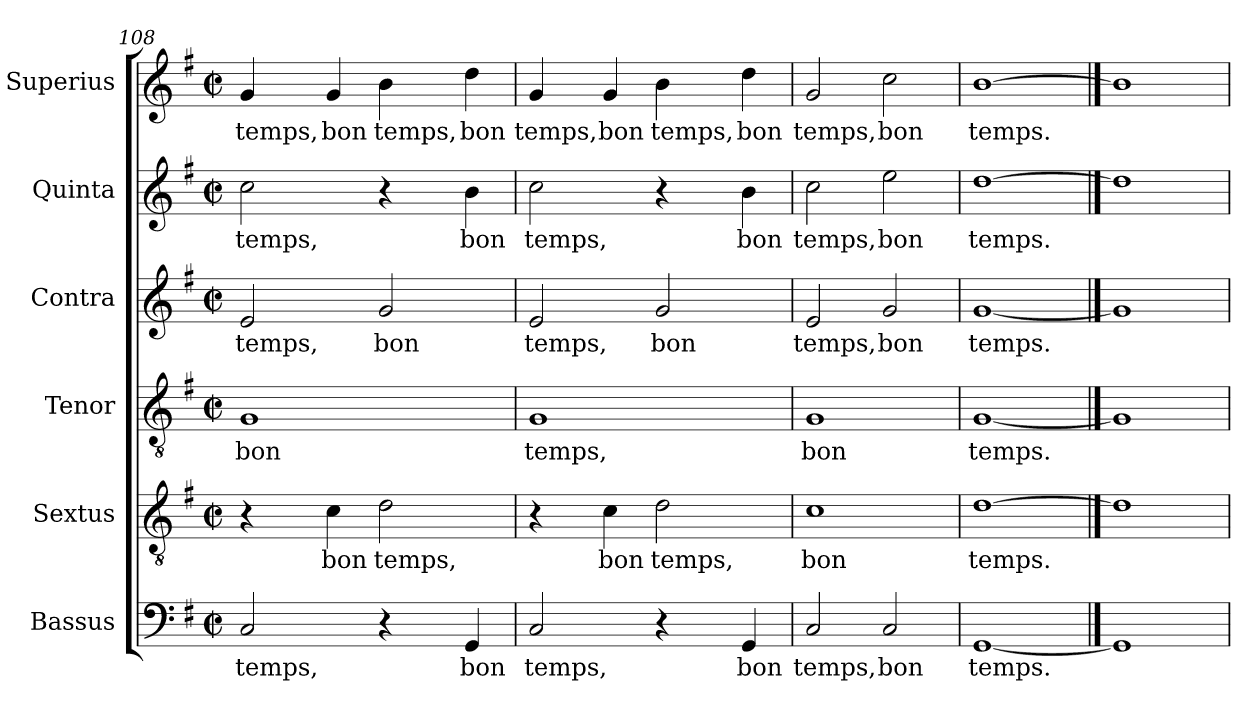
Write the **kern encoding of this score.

**kern	**text	**kern	**text	**kern	**text	**kern	**text	**kern	**text	**kern	**text
*part6	*part6	*part5	*part5	*part4	*part4	*part3	*part3	*part2	*part2	*part1	*part1
*staff6	*staff6	*staff5	*staff5	*staff4	*staff4	*staff3	*staff3	*staff2	*staff2	*staff1	*staff1
*I"Bassus	*	*I"Sextus	*	*I"Tenor	*	*I"Contra	*	*I"Quinta	*	*I"Superius	*
*clefF4	*	*clefGv2	*	*clefGv2	*	*clefG2	*	*clefG2	*	*clefG2	*
*k[f#]	*	*k[f#]	*	*k[f#]	*	*k[f#]	*	*k[f#]	*	*k[f#]	*
*G:	*	*G:	*	*G:	*	*G:	*	*G:	*	*G:	*
*M2/2	*	*M2/2	*	*M2/2	*	*M2/2	*	*M2/2	*	*M2/2	*
*met(c|)	*	*met(c|)	*	*met(c|)	*	*met(c|)	*	*met(c|)	*	*met(c|)	*
=108	=108	=108	=108	=108	=108	=108	=108	=108	=108	=108	=108
!	!LO:LY:b	!	!	!	!LO:LY:b	!	!LO:LY:b	!	!LO:LY:b	!	!LO:LY:b
2C/	temps,	4r	.	1G	bon	2e/	temps,	2cc\	temps,	4g/	temps,
!	!	!	!LO:LY:b	!	!	!	!	!	!	!	!LO:LY:b
.	.	4c\	bon	.	.	.	.	.	.	4g/	bon
!	!	!	!LO:LY:b	!	!	!	!LO:LY:b	!	!	!	!LO:LY:b
4r	.	2d\	temps,	.	.	2g/	bon	4r	.	4b\	temps,
!	!LO:LY:b	!	!	!	!	!	!	!	!LO:LY:b	!	!LO:LY:b
4GG/	bon	.	.	.	.	.	.	4b\	bon	4dd\	bon
=109	=109	=109	=109	=109	=109	=109	=109	=109	=109	=109	=109
!	!LO:LY:b	!	!	!	!LO:LY:b	!	!LO:LY:b	!	!LO:LY:b	!	!LO:LY:b
2C/	temps,	4r	.	1G	temps,	2e/	temps,	2cc\	temps,	4g/	temps,
!	!	!	!LO:LY:b	!	!	!	!	!	!	!	!LO:LY:b
.	.	4c\	bon	.	.	.	.	.	.	4g/	bon
!	!	!	!LO:LY:b	!	!	!	!LO:LY:b	!	!	!	!LO:LY:b
4r	.	2d\	temps,	.	.	2g/	bon	4r	.	4b\	temps,
!	!LO:LY:b	!	!	!	!	!	!	!	!LO:LY:b	!	!LO:LY:b
4GG/	bon	.	.	.	.	.	.	4b\	bon	4dd\	bon
=110	=110	=110	=110	=110	=110	=110	=110	=110	=110	=110	=110
!	!LO:LY:b	!	!LO:LY:b	!	!LO:LY:b	!	!LO:LY:b	!	!LO:LY:b	!	!LO:LY:b
2C/	temps,	1c	bon	1G	bon	2e/	temps,	2cc\	temps,	2g/	temps,
!	!LO:LY:b	!	!	!	!	!	!LO:LY:b	!	!LO:LY:b	!	!LO:LY:b
2C/	bon	.	.	.	.	2g/	bon	2ee\	bon	2cc\	bon
=111	=111	=111	=111	=111	=111	=111	=111	=111	=111	=111	=111
!	!LO:LY:b	!	!LO:LY:b	!	!LO:LY:b	!	!LO:LY:b	!	!LO:LY:b	!	!LO:LY:b
[1GG	temps.	[1d	temps.	[1G	temps.	[1g	temps.	[1dd	temps.	[1b	temps.
==112	==112	==112	==112	==112	==112	==112	==112	==112	==112	==112	==112
1GG]	.	1d]	.	1G]	.	1g]	.	1dd]	.	1b]	.
=	=	=	=	=	=	=	=	=	=	=	=
*-	*-	*-	*-	*-	*-	*-	*-	*-	*-	*-	*-
